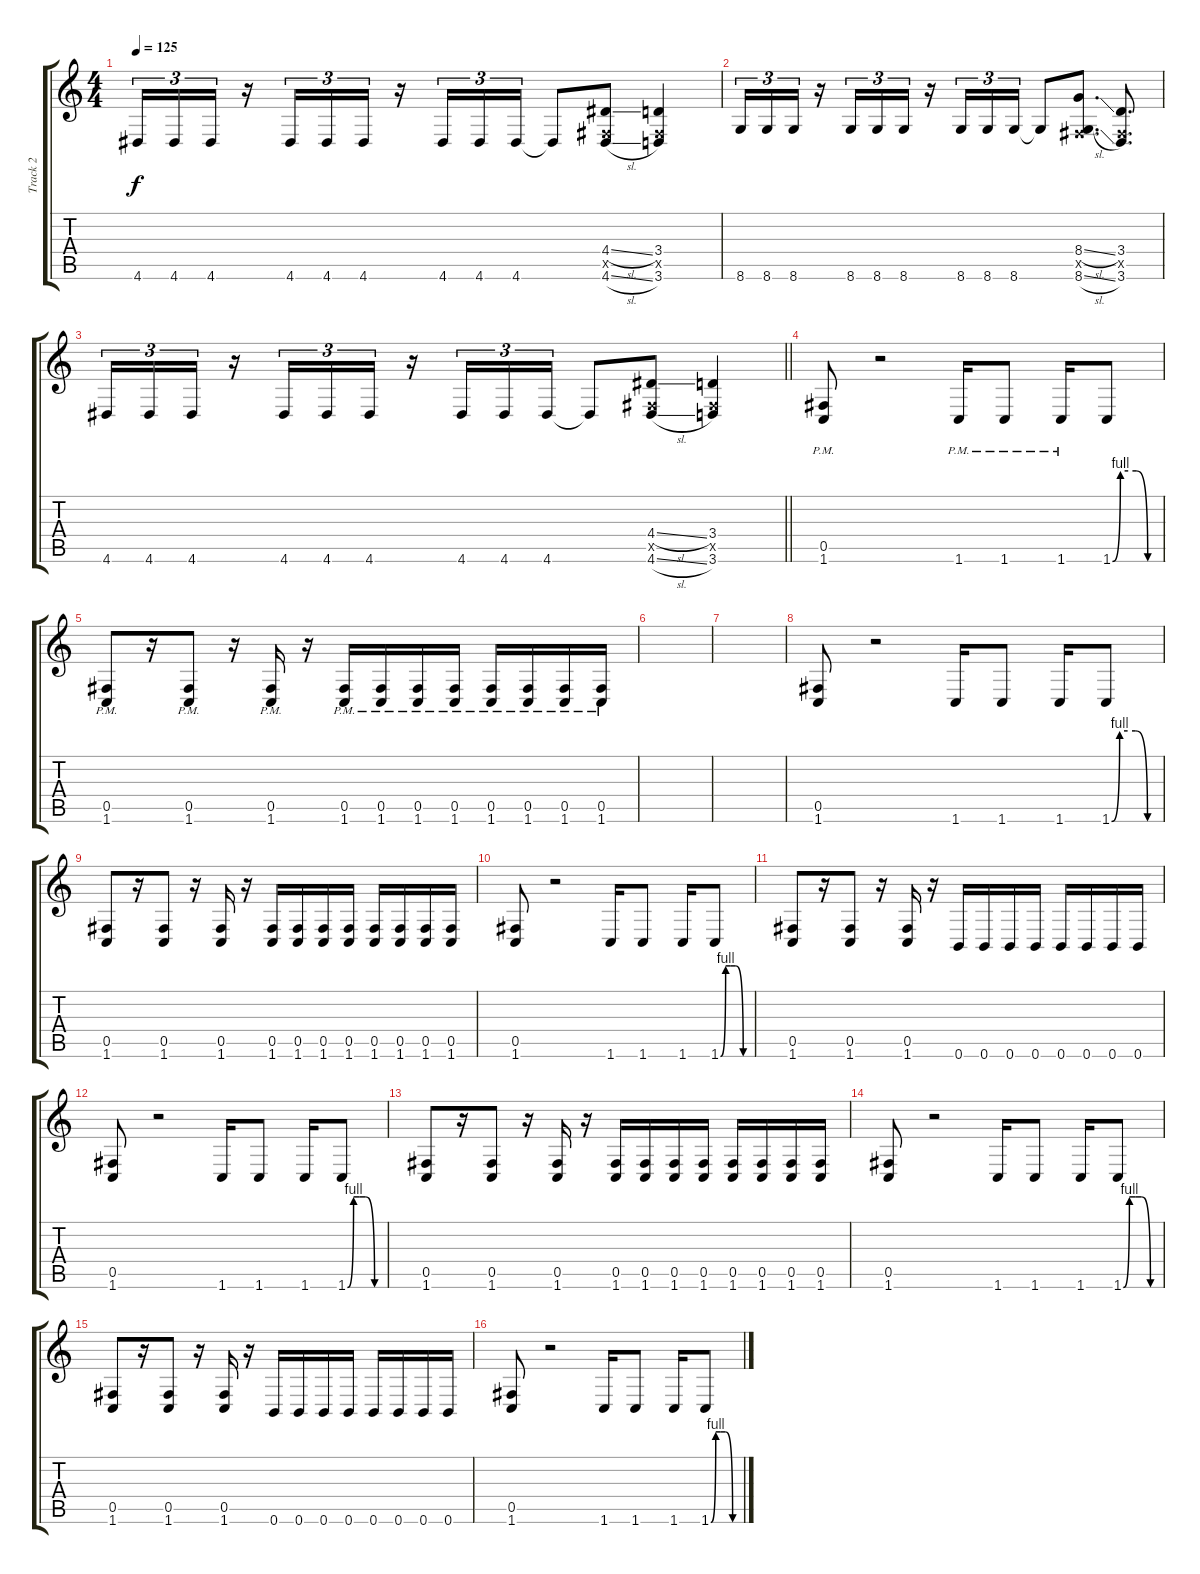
\track ("Track 2" "Track 2") {instrument distortionguitar}
\staff {score tabs}
\tuning (Db4 Ab3 E3 B2 Gb2 B1) {hide}
\ts (4 4)
\tempo 125
\clef g2
\ks c
4.6.16{tu (3 2) dy f} 4.6.16{tu (3 2)} 4.6.16{tu (3 2)} r.16 4.6.16{tu (3 2)} 4.6.16{tu (3 2)} 4.6.16{tu (3 2)} r.16 4.6.16{tu (3 2)} 4.6.16{tu (3 2)} 4.6.16{tu (3 2)} 4.6{t}.8 (4.4{sl} 0.5{x} 4.6{sl}).8 (3.4 0.5{x} 3.6).4 |
8.6.16{tu (3 2)} 8.6.16{tu (3 2)} 8.6.16{tu (3 2)} r.16 8.6.16{tu (3 2)} 8.6.16{tu (3 2)} 8.6.16{tu (3 2)} r.16 8.6.16{tu (3 2)} 8.6.16{tu (3 2)} 8.6.16{tu (3 2)} 8.6{t}.8 (8.4{sl} 0.5{x} 8.6{sl}).8{d} (3.4 0.5{x} 3.6).8{d} |
\barLineRight lightlight
4.6.16{tu (3 2)} 4.6.16{tu (3 2)} 4.6.16{tu (3 2)} r.16 4.6.16{tu (3 2)} 4.6.16{tu (3 2)} 4.6.16{tu (3 2)} r.16 4.6.16{tu (3 2)} 4.6.16{tu (3 2)} 4.6.16{tu (3 2)} 4.6{t}.8 (4.4{sl} 0.5{x} 4.6{sl}).8 (3.4 0.5{x} 3.6).4 |
(0.5{pm} 1.6{pm}).8 r.2 1.6{pm}.16 1.6{pm}.8 1.6{pm}.16 1.6{be (custom 0 0 10 4 20 4 30 4 45 0 60 0)}.8 |
(0.5{pm} 1.6{pm}).8 r.16 (0.5{pm} 1.6{pm}).8 r.16 (0.5{pm} 1.6{pm}).16 r.16 (0.5{pm} 1.6{pm}).16 (0.5{pm} 1.6{pm}).16 (0.5{pm} 1.6{pm}).16 (0.5{pm} 1.6{pm}).16 (0.5{pm} 1.6{pm}).16 (0.5{pm} 1.6{pm}).16 (0.5{pm} 1.6{pm}).16 (0.5{pm} 1.6{pm}).16 |
|
|
(0.5 1.6).8 r.2 1.6.16 1.6.8 1.6.16 1.6{be (custom 0 0 10 4 20 4 30 4 45 0 60 0)}.8 |
(0.5 1.6).8 r.16 (0.5 1.6).8 r.16 (0.5 1.6).16 r.16 (0.5 1.6).16 (0.5 1.6).16 (0.5 1.6).16 (0.5 1.6).16 (0.5 1.6).16 (0.5 1.6).16 (0.5 1.6).16 (0.5 1.6).16 |
(0.5 1.6).8 r.2 1.6.16 1.6.8 1.6.16 1.6{be (custom 0 0 10 4 20 4 30 4 45 0 60 0)}.8 |
(0.5 1.6).8 r.16 (0.5 1.6).8 r.16 (0.5 1.6).16 r.16 0.6.16 0.6.16 0.6.16 0.6.16 0.6.16 0.6.16 0.6.16 0.6.16 |
(0.5 1.6).8 r.2 1.6.16 1.6.8 1.6.16 1.6{be (custom 0 0 10 4 20 4 30 4 45 0 60 0)}.8 |
(0.5 1.6).8 r.16 (0.5 1.6).8 r.16 (0.5 1.6).16 r.16 (0.5 1.6).16 (0.5 1.6).16 (0.5 1.6).16 (0.5 1.6).16 (0.5 1.6).16 (0.5 1.6).16 (0.5 1.6).16 (0.5 1.6).16 |
(0.5 1.6).8 r.2 1.6.16 1.6.8 1.6.16 1.6{be (custom 0 0 10 4 20 4 30 4 45 0 60 0)}.8 |
(0.5 1.6).8 r.16 (0.5 1.6).8 r.16 (0.5 1.6).16 r.16 0.6.16 0.6.16 0.6.16 0.6.16 0.6.16 0.6.16 0.6.16 0.6.16 |
(0.5 1.6).8 r.2 1.6.16 1.6.8 1.6.16 1.6{be (custom 0 0 10 4 20 4 30 4 45 0 60 0)}.8
